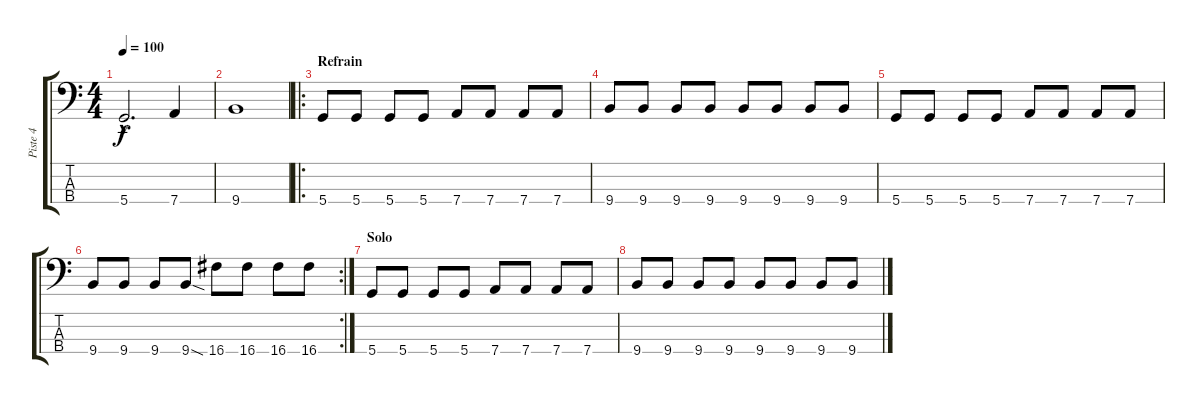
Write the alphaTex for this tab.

\track ("Piste 4" "Piste 4") {instrument electricbassfinger}
\staff {score tabs}
\tuning (G2 D2 A1 D1) {hide}
\ts (4 4)
\tempo 100
\clef f4
\ks c
5.4{hac}.2{d dy f} 7.4.4 |
9.4.1 |
\ro
\section ("" "Refrain")
5.4.8 5.4.8 5.4.8 5.4.8 7.4.8 7.4.8 7.4.8 7.4.8 |
9.4.8 9.4.8 9.4.8 9.4.8 9.4.8 9.4.8 9.4.8 9.4.8 |
5.4.8 5.4.8 5.4.8 5.4.8 7.4.8 7.4.8 7.4.8 7.4.8 |
\rc 2
9.4.8 9.4.8 9.4.8 9.4{sod}.8 16.4.8 16.4.8 16.4.8 16.4.8 |
\section ("" "Solo")
5.4.8 5.4.8 5.4.8 5.4.8 7.4.8 7.4.8 7.4.8 7.4.8 |
9.4.8 9.4.8 9.4.8 9.4.8 9.4.8 9.4.8 9.4.8 9.4.8
